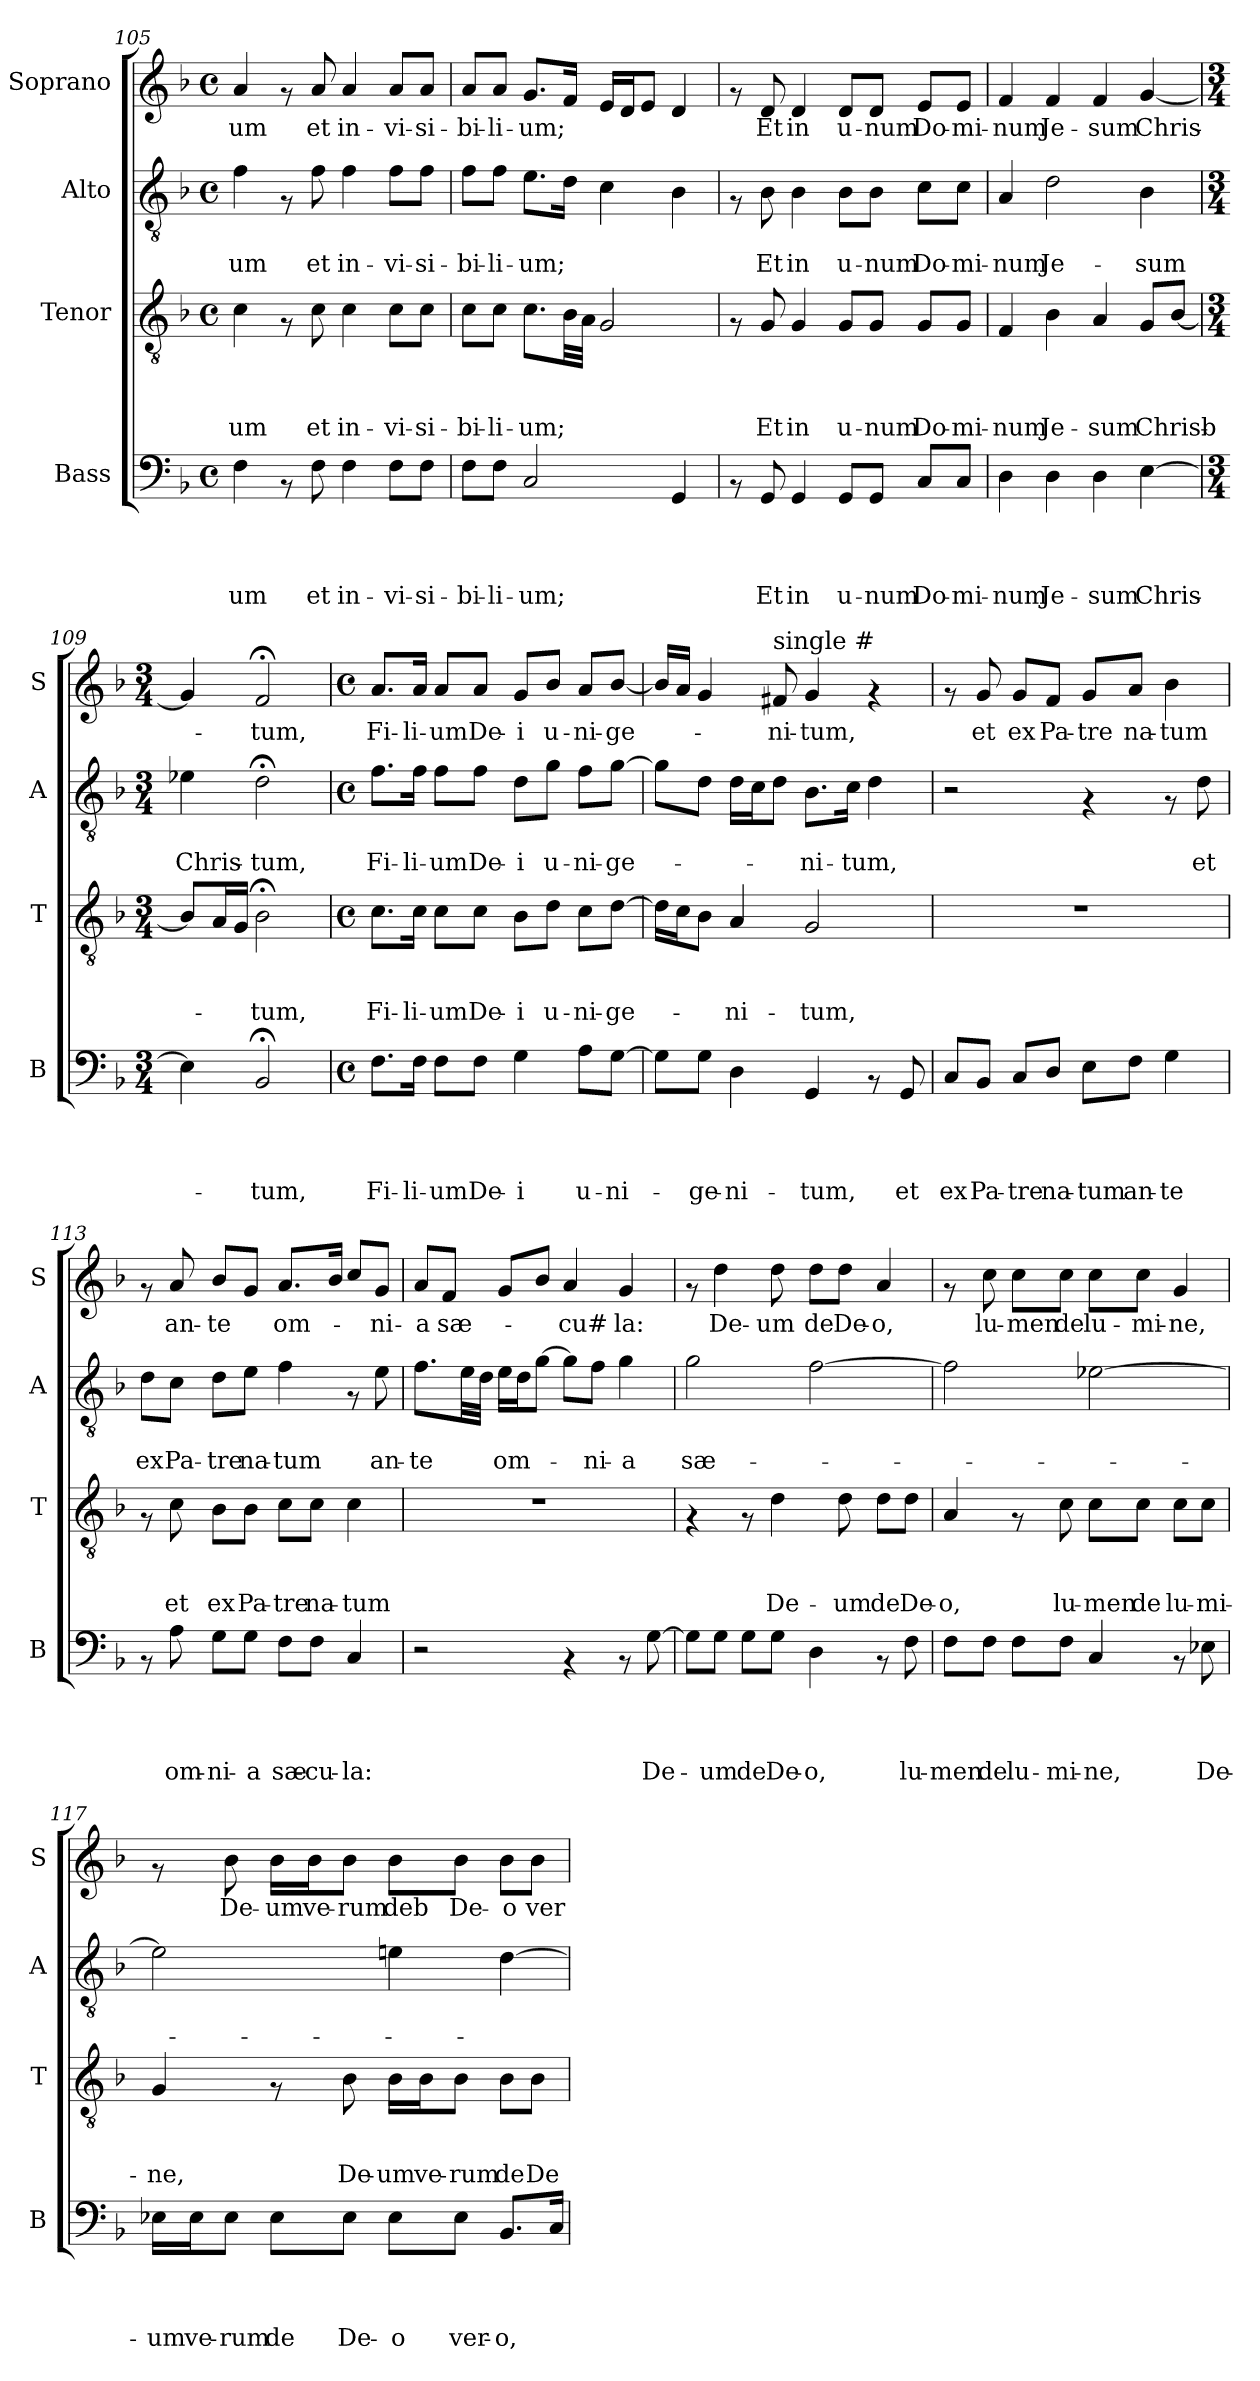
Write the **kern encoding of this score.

**kern	**text	**text	**text	**text	**kern	**text	**text	**text	**kern	**text	**text	**kern	**text
*part4	*part4	*part4	*part4	*part4	*part3	*part3	*part3	*part3	*part2	*part2	*part2	*part1	*part1
*staff4	*staff4	*staff4	*staff4	*staff4	*staff3	*staff3	*staff3	*staff3	*staff2	*staff2	*staff2	*staff1	*staff1
*I"Bass	*	*	*	*	*I"Tenor	*	*	*	*I"Alto	*	*	*I"Soprano	*
*I'B	*	*	*	*	*I'T	*	*	*	*I'A	*	*	*I'S	*
*clefF4	*	*	*	*	*clefGv2	*	*	*	*clefGv2	*	*	*clefG2	*
*k[b-]	*	*	*	*	*k[b-]	*	*	*	*k[b-]	*	*	*k[b-]	*
*F:	*	*	*	*	*F:	*	*	*	*F:	*	*	*F:	*
*M4/4	*	*	*	*	*M4/4	*	*	*	*M4/4	*	*	*M4/4	*
*met(c)	*	*	*	*	*met(c)	*	*	*	*met(c)	*	*	*met(c)	*
=105	=105	=105	=105	=105	=105	=105	=105	=105	=105	=105	=105	=105	=105
!	!	!	!	!LO:LY:b	!	!	!	!LO:LY:b	!	!	!LO:LY:b	!	!LO:LY:b
4F\	.	.	.	-um	4c\	.	.	-um	4f\	.	-um	4a/	-um
8rAA	.	.	.	.	8rF	.	.	.	8rF	.	.	8rf	.
!	!	!	!	!LO:LY:b	!	!	!	!LO:LY:b	!	!	!LO:LY:b	!	!LO:LY:b
8F\	.	.	.	et	8c\	.	.	et	8f\	.	et	8a/	et
!	!	!	!	!LO:LY:b	!	!	!	!LO:LY:b	!	!	!LO:LY:b	!	!LO:LY:b
4F\	.	.	.	in-	4c\	.	.	in-	4f\	.	in-	4a/	in-
!	!	!	!	!LO:LY:b	!	!	!	!LO:LY:b	!	!	!LO:LY:b	!	!LO:LY:b
8F\L	.	.	.	-vi-	8c\L	.	.	-vi-	8f\L	.	-vi-	8a/L	-vi-
!	!	!	!	!LO:LY:b	!	!	!	!LO:LY:b	!	!	!LO:LY:b	!	!LO:LY:b
8F\J	.	.	.	-si-	8c\J	.	.	-si-	8f\J	.	-si-	8a/J	-si-
=106	=106	=106	=106	=106	=106	=106	=106	=106	=106	=106	=106	=106	=106
!	!	!	!	!LO:LY:b	!	!	!	!LO:LY:b	!	!	!LO:LY:b	!	!LO:LY:b
8F\L	.	.	.	-bi-	8c\L	.	.	-bi-	8f\L	.	-bi-	8a/L	-bi-
!	!	!	!	!LO:LY:b	!	!	!	!LO:LY:b	!	!	!LO:LY:b	!	!LO:LY:b
8F\J	.	.	.	-li-	8c\J	.	.	-li-	8f\J	.	-li-	8a/J	-li-
!	!	!	!	!LO:LY:b	!	!	!	!LO:LY:b	!	!	!LO:LY:b	!	!LO:LY:b
2C/	.	.	.	-um;	8.c\L	.	.	-um;	8.e\L	.	-um;	8.g/L	-um;
.	.	.	.	.	32B-\LL	.	.	.	16d\Jk	.	.	16f/Jk	.
.	.	.	.	.	32A\JJJ	.	.	.	.	.	.	.	.
.	.	.	.	.	2G/	.	.	.	4c\	.	.	16e/LL	.
.	.	.	.	.	.	.	.	.	.	.	.	16d/J	.
.	.	.	.	.	.	.	.	.	.	.	.	8e/J	.
4GG/	.	.	.	.	.	.	.	.	4B-\	.	.	4d/	.
=107	=107	=107	=107	=107	=107	=107	=107	=107	=107	=107	=107	=107	=107
8rAA	.	.	.	.	8rF	.	.	.	8rF	.	.	8rf	.
!	!	!	!	!LO:LY:b	!	!	!	!LO:LY:b	!	!	!LO:LY:b	!	!LO:LY:b
8GG/	.	.	.	Et	8G/	.	.	Et	8B-\	.	Et	8d/	Et
!	!	!	!	!LO:LY:b	!	!	!	!LO:LY:b	!	!	!LO:LY:b	!	!LO:LY:b
4GG/	.	.	.	in	4G/	.	.	in	4B-\	.	in	4d/	in
!	!	!	!	!LO:LY:b	!	!	!	!LO:LY:b	!	!	!LO:LY:b	!	!LO:LY:b
8GG/L	.	.	.	u-	8G/L	.	.	u-	8B-\L	.	u-	8d/L	u-
!	!	!	!	!LO:LY:b	!	!	!	!LO:LY:b	!	!	!LO:LY:b	!	!LO:LY:b
8GG/J	.	.	.	-num	8G/J	.	.	-num	8B-\J	.	-num	8d/J	-num
!	!	!	!	!LO:LY:b	!	!	!	!LO:LY:b	!	!	!LO:LY:b	!	!LO:LY:b
8C/L	.	.	.	Do-	8G/L	.	.	Do-	8c\L	.	Do-	8e/L	Do-
!	!	!	!	!LO:LY:b	!	!	!	!LO:LY:b	!	!	!LO:LY:b	!	!LO:LY:b
8C/J	.	.	.	-mi-	8G/J	.	.	-mi-	8c\J	.	-mi-	8e/J	-mi-
=108	=108	=108	=108	=108	=108	=108	=108	=108	=108	=108	=108	=108	=108
!	!	!	!	!LO:LY:b	!	!	!	!LO:LY:b	!	!	!LO:LY:b	!	!LO:LY:b
4D\	.	.	.	-num	4F/	.	.	-num	4A/	.	-num	4f/	-num
!	!	!	!	!LO:LY:b	!	!	!	!LO:LY:b	!	!	!LO:LY:b	!	!LO:LY:b
4D\	.	.	.	Je-	4B-\	.	.	Je-	2d\	.	Je-	4f/	Je-
!	!	!	!	!LO:LY:b	!	!	!	!LO:LY:b	!	!	!	!	!LO:LY:b
4D\	.	.	.	-sum	4A/	.	.	-sum	.	.	.	4f/	-sum
!	!	!	!	!LO:LY:b	!	!	!	!LO:LY:b	!	!	!LO:LY:b	!	!LO:LY:b
[<4E\	.	.	.	Chris-	8G/L	.	.	Chrisb-	4B-\	.	-sum	[<4g/	Chris-
.	.	.	.	.	[<8B-/J	.	.	.	.	.	.	.	.
!!LO:LB:g=z
=109	=109	=109	=109	=109	=109	=109	=109	=109	=109	=109	=109	=109	=109
*M3/4	*	*	*	*	*M3/4	*	*	*	*M3/4	*	*	*M3/4	*
!	!	!	!	!	!	!	!	!	!	!	!LO:LY:b	!	!
4E\]	.	.	.	.	8B-/L]	.	.	.	4e-X\	.	Chris-	4g/]	.
.	.	.	.	.	16A/L	.	.	.	.	.	.	.	.
.	.	.	.	.	16G/JJ	.	.	.	.	.	.	.	.
!	!	!	!	!LO:LY:b	!	!	!	!LO:LY:b	!	!	!LO:LY:b	!	!LO:LY:b
2BB-;</	.	.	.	-tum,	2B-;<\	.	.	-tum,	2d;<\	.	-tum,	2f;</	-tum,
=110	=110	=110	=110	=110	=110	=110	=110	=110	=110	=110	=110	=110	=110
*M4/4	*	*	*	*	*M4/4	*	*	*	*M4/4	*	*	*M4/4	*
*met(c)	*	*	*	*	*met(c)	*	*	*	*met(c)	*	*	*met(c)	*
!	!	!	!	!LO:LY:b	!	!	!	!LO:LY:b	!	!	!LO:LY:b	!	!LO:LY:b
8.F\L	.	.	.	Fi-	8.c\L	.	.	Fi-	8.f\L	.	Fi-	8.a/L	Fi-
!	!	!	!	!LO:LY:b	!	!	!	!LO:LY:b	!	!	!LO:LY:b	!	!LO:LY:b
16F\Jk	.	.	.	-li-	16c\Jk	.	.	-li-	16f\Jk	.	-li-	16a/Jk	-li-
!	!	!	!	!LO:LY:b	!	!	!	!LO:LY:b	!	!	!LO:LY:b	!	!LO:LY:b
8F\L	.	.	.	-um	8c\L	.	.	-um	8f\L	.	-um	8a/L	-um
!	!	!	!	!LO:LY:b	!	!	!	!LO:LY:b	!	!	!LO:LY:b	!	!LO:LY:b
8F\J	.	.	.	De-	8c\J	.	.	De-	8f\J	.	De-	8a/J	De-
!	!	!	!	!LO:LY:b	!	!	!	!LO:LY:b	!	!	!LO:LY:b	!	!LO:LY:b
4G\	.	.	.	-i	8B-\L	.	.	-i	8d\L	.	-i	8g/L	-i
!	!	!	!	!	!	!	!	!LO:LY:b	!	!	!LO:LY:b	!	!LO:LY:b
.	.	.	.	.	8d\J	.	.	u-	8g\J	.	u-	8b-/J	u-
!	!	!	!	!LO:LY:b	!	!	!	!LO:LY:b	!	!	!LO:LY:b	!	!LO:LY:b
8A\L	.	.	.	u-	8c\L	.	.	-ni-	8f\L	.	-ni-	8a/L	-ni-
!	!	!	!	!LO:LY:b	!	!	!	!LO:LY:b	!	!	!LO:LY:b	!	!LO:LY:b
[>8G\J	.	.	.	-ni-	[>8d\J	.	.	-ge-	[>8g\J	.	-ge-	[<8b-/J	-ge-
=111	=111	=111	=111	=111	=111	=111	=111	=111	=111	=111	=111	=111	=111
8G\L]	.	.	.	.	16d\LL]	.	.	.	8g\L]	.	.	16b-/LL]	.
.	.	.	.	.	16c\J	.	.	.	.	.	.	16a/JJ	.
!	!	!	!	!LO:LY:b	!	!	!	!	!	!	!	!	!
8G\J	.	.	.	-ge-	8B-\J	.	.	.	8d\J	.	.	4g/	.
!	!	!	!	!LO:LY:b	!	!	!	!LO:LY:b	!	!	!	!	!
4D\	.	.	.	-ni-	4A/	.	.	-ni-	16d\LL	.	.	.	.
.	.	.	.	.	.	.	.	.	16c\J	.	.	.	.
!	!	!	!	!	!	!	!	!	!	!	!	!LO:TX:a:t=single #	!
!	!	!	!	!	!	!	!	!	!	!	!	!	!LO:LY:b
.	.	.	.	.	.	.	.	.	8d\J	.	.	8f#/	-ni-
!	!	!	!	!LO:LY:b	!	!	!	!LO:LY:b	!	!	!LO:LY:b	!	!LO:LY:b
4GG/	.	.	.	-tum,	2G/	.	.	-tum,	8.B-\L	.	-ni-	4g/	-tum,
!	!	!	!	!	!	!	!	!	!	!	!LO:LY:b	!	!
.	.	.	.	.	.	.	.	.	16c\Jk	.	-tum,	.	.
8rAA	.	.	.	.	.	.	.	.	4d\	.	.	4rf	.
!	!	!	!	!LO:LY:b	!	!	!	!	!	!	!	!	!
8GG/	.	.	.	et	.	.	.	.	.	.	.	.	.
=112	=112	=112	=112	=112	=112	=112	=112	=112	=112	=112	=112	=112	=112
!	!	!	!	!LO:LY:b	!	!	!	!	!	!	!	!	!
8C/L	.	.	.	ex	1r	.	.	.	2r	.	.	8rf	.
!	!	!	!	!LO:LY:b	!	!	!	!	!	!	!	!	!LO:LY:b
8BB-/J	.	.	.	Pa-	.	.	.	.	.	.	.	8g/	et
!	!	!	!	!LO:LY:b	!	!	!	!	!	!	!	!	!LO:LY:b
8C/L	.	.	.	-tre	.	.	.	.	.	.	.	8g/L	ex
!	!	!	!	!LO:LY:b	!	!	!	!	!	!	!	!	!LO:LY:b
8D/J	.	.	.	na-	.	.	.	.	.	.	.	8f/J	Pa-
!	!	!	!	!LO:LY:b	!	!	!	!	!	!	!	!	!LO:LY:b
8E\L	.	.	.	-tum	.	.	.	.	4rF	.	.	8g/L	-tre
!	!	!	!	!LO:LY:b	!	!	!	!	!	!	!	!	!LO:LY:b
8F\J	.	.	.	an-	.	.	.	.	.	.	.	8a/J	na-
!	!	!	!	!LO:LY:b	!	!	!	!	!	!	!	!	!LO:LY:b
4G\	.	.	.	-te	.	.	.	.	8rF	.	.	4b-\	-tum
!	!	!	!	!	!	!	!	!	!	!	!LO:LY:b	!	!
.	.	.	.	.	.	.	.	.	8d\	.	et	.	.
!!LO:PB:g=z
=113	=113	=113	=113	=113	=113	=113	=113	=113	=113	=113	=113	=113	=113
!	!	!	!	!	!	!	!	!	!	!	!LO:LY:b	!	!
8rAA	.	.	.	.	8rF	.	.	.	8d\L	.	ex	8rf	.
!	!	!	!	!LO:LY:b	!	!	!	!LO:LY:b	!	!	!LO:LY:b	!	!LO:LY:b
8A\	.	.	.	om-	8c\	.	.	et	8c\J	.	Pa-	8a/	an-
!	!	!	!	!LO:LY:b	!	!	!	!LO:LY:b	!	!	!LO:LY:b	!	!LO:LY:b
8G\L	.	.	.	-ni-	8B-\L	.	.	ex	8d\L	.	-tre	8b-/L	-te
!	!	!	!	!LO:LY:b	!	!	!	!LO:LY:b	!	!	!LO:LY:b	!	!
8G\J	.	.	.	-a	8B-\J	.	.	Pa-	8e\J	.	na-	8g/J	.
!	!	!	!	!LO:LY:b	!	!	!	!LO:LY:b	!	!	!LO:LY:b	!	!LO:LY:b
8F\L	.	.	.	sæ-	8c\L	.	.	-tre	4f\	.	-tum	8.a/L	om-
!	!	!	!	!LO:LY:b	!	!	!	!LO:LY:b	!	!	!	!	!
8F\J	.	.	.	-cu-	8c\J	.	.	na-	.	.	.	.	.
.	.	.	.	.	.	.	.	.	.	.	.	16b-/Jk	.
!	!	!	!	!LO:LY:b	!	!	!	!LO:LY:b	!	!	!	!	!
4C/	.	.	.	-la:	4c\	.	.	-tum	8rF	.	.	8cc/L	.
!	!	!	!	!	!	!	!	!	!	!	!LO:LY:b	!	!LO:LY:b
.	.	.	.	.	.	.	.	.	8e\	.	an-	8g/J	-ni-
=114	=114	=114	=114	=114	=114	=114	=114	=114	=114	=114	=114	=114	=114
!	!	!	!	!	!	!	!	!	!	!	!LO:LY:b	!	!LO:LY:b
2r	.	.	.	.	1r	.	.	.	8.f\L	.	-te	8a/L	-a
!	!	!	!	!	!	!	!	!	!	!	!	!	!LO:LY:b
.	.	.	.	.	.	.	.	.	.	.	.	8f/J	sæ-
.	.	.	.	.	.	.	.	.	32e\LL	.	.	.	.
.	.	.	.	.	.	.	.	.	32d\JJJ	.	.	.	.
!	!	!	!	!	!	!	!	!	!	!	!LO:LY:b	!	!
.	.	.	.	.	.	.	.	.	16e\LL	.	om-	8g/L	.
.	.	.	.	.	.	.	.	.	16d\J	.	.	.	.
.	.	.	.	.	.	.	.	.	[>8g\J	.	.	8b-/J	.
!	!	!	!	!	!	!	!	!	!	!	!	!	!LO:LY:b
4rAA	.	.	.	.	.	.	.	.	8g\L]	.	.	4a/	-cu#
!	!	!	!	!	!	!	!	!	!	!	!LO:LY:b	!	!
.	.	.	.	.	.	.	.	.	8f\J	.	-ni-	.	.
!	!	!	!	!	!	!	!	!	!	!	!LO:LY:b	!	!LO:LY:b
8rAA	.	.	.	.	.	.	.	.	4g\	.	-a	4g/	la:
!	!	!	!	!LO:LY:b	!	!	!	!	!	!	!	!	!
[>8G\	.	.	.	De-	.	.	.	.	.	.	.	.	.
=115	=115	=115	=115	=115	=115	=115	=115	=115	=115	=115	=115	=115	=115
!	!	!	!	!	!	!	!	!	!	!	!LO:LY:b	!	!
8G\L]	.	.	.	.	4rF	.	.	.	2g\	.	sæ-	8rf	.
!	!	!	!	!LO:LY:b	!	!	!	!	!	!	!	!	!LO:LY:b
8G\J	.	.	.	-um	.	.	.	.	.	.	.	4dd\	De-
!	!	!	!	!LO:LY:b	!	!	!	!	!	!	!	!	!
8G\L	.	.	.	de	8rF	.	.	.	.	.	.	.	.
!	!	!	!	!LO:LY:b	!	!	!	!LO:LY:b	!	!	!	!	!LO:LY:b
8G\J	.	.	.	De-	4d\	.	.	De-	.	.	.	8dd\	-um
!	!	!	!	!LO:LY:b	!	!	!	!	!	!	!	!	!LO:LY:b
4D\	.	.	.	-o,	.	.	.	.	[>2f\	.	.	8dd\L	de
!	!	!	!	!	!	!	!	!LO:LY:b	!	!	!	!	!LO:LY:b
.	.	.	.	.	8d\	.	.	-um	.	.	.	8dd\J	De-
!	!	!	!	!	!	!	!	!LO:LY:b	!	!	!	!	!LO:LY:b
8rAA	.	.	.	.	8d\L	.	.	de	.	.	.	4a/	-o,
!	!	!	!	!LO:LY:b	!	!	!	!LO:LY:b	!	!	!	!	!
8F\	.	.	.	lu-	8d\J	.	.	De-	.	.	.	.	.
=116	=116	=116	=116	=116	=116	=116	=116	=116	=116	=116	=116	=116	=116
!	!	!	!	!LO:LY:b	!	!	!	!LO:LY:b	!	!	!	!	!
8F\L	.	.	.	-men	4A/	.	.	-o,	2f\]	.	.	8rf	.
!	!	!	!	!LO:LY:b	!	!	!	!	!	!	!	!	!LO:LY:b
8F\J	.	.	.	de	.	.	.	.	.	.	.	8cc\	lu-
!	!	!	!	!LO:LY:b	!	!	!	!	!	!	!	!	!LO:LY:b
8F\L	.	.	.	lu-	8rF	.	.	.	.	.	.	8cc\L	-men
!	!	!	!	!LO:LY:b	!	!	!	!LO:LY:b	!	!	!	!	!LO:LY:b
8F\J	.	.	.	-mi-	8c\	.	.	lu-	.	.	.	8cc\J	de
!	!	!	!	!LO:LY:b	!	!	!	!LO:LY:b	!	!	!	!	!LO:LY:b
4C/	.	.	.	-ne,	8c\L	.	.	-men	[<2e-X\	.	.	8cc\L	lu-
!	!	!	!	!	!	!	!	!LO:LY:b	!	!	!	!	!LO:LY:b
.	.	.	.	.	8c\J	.	.	de	.	.	.	8cc\J	-mi-
!	!	!	!	!	!	!	!	!LO:LY:b	!	!	!	!	!LO:LY:b
8rAA	.	.	.	.	8c\L	.	.	lu-	.	.	.	4g/	-ne,
!	!	!	!	!LO:LY:b	!	!	!	!LO:LY:b	!	!	!	!	!
8E-X\	.	.	.	De-	8c\J	.	.	-mi-	.	.	.	.	.
!!LO:LB:g=z
=117	=117	=117	=117	=117	=117	=117	=117	=117	=117	=117	=117	=117	=117
!	!	!	!	!LO:LY:b	!	!	!	!LO:LY:b	!	!	!	!	!
16E-X\LL	.	.	.	-um	4G/	.	.	-ne,	2e-\]	.	.	8rf	.
!	!	!	!	!LO:LY:b	!	!	!	!	!	!	!	!	!
16E-\J	.	.	.	ve-	.	.	.	.	.	.	.	.	.
!	!	!	!	!LO:LY:b	!	!	!	!	!	!	!	!	!LO:LY:b
8E-\J	.	.	.	-rum	.	.	.	.	.	.	.	8b-\	De-
!	!	!	!	!LO:LY:b	!	!	!	!	!	!	!	!	!LO:LY:b
8E-\L	.	.	.	de	8rF	.	.	.	.	.	.	16b-\LL	-um
!	!	!	!	!	!	!	!	!	!	!	!	!	!LO:LY:b
.	.	.	.	.	.	.	.	.	.	.	.	16b-\J	ve-
!	!	!	!	!LO:LY:b	!	!	!	!LO:LY:b	!	!	!	!	!LO:LY:b
8E-\J	.	.	.	De-	8B-\	.	.	De-	.	.	.	8b-\J	-rum
!	!	!	!	!LO:LY:b	!	!	!	!LO:LY:b	!	!	!	!	!LO:LY:b
8E-\L	.	.	.	-o	16B-\LL	.	.	-um	4e\	.	.	8b-\L	deb
!	!	!	!	!	!	!	!	!LO:LY:b	!	!	!	!	!
.	.	.	.	.	16B-\J	.	.	ve-	.	.	.	.	.
!	!	!	!	!LO:LY:b	!	!	!	!LO:LY:b	!	!	!	!	!LO:LY:b
8E-\J	.	.	.	ver-	8B-\J	.	.	-rum	.	.	.	8b-\J	De-
!	!	!	!	!LO:LY:b	!	!	!	!LO:LY:b	!	!	!	!	!LO:LY:b
8.BB-/L	.	.	.	-o,	8B-\L	.	.	de	[>4d\	.	.	8b-\L	-o
!	!	!	!	!	!	!	!	!LO:LY:b	!	!	!	!	!LO:LY:b
.	.	.	.	.	8B-\J	.	.	De-	.	.	.	8b-\J	ver-
16C/Jk	.	.	.	.	.	.	.	.	.	.	.	.	.
=	=	=	=	=	=	=	=	=	=	=	=	=	=
*-	*-	*-	*-	*-	*-	*-	*-	*-	*-	*-	*-	*-	*-
